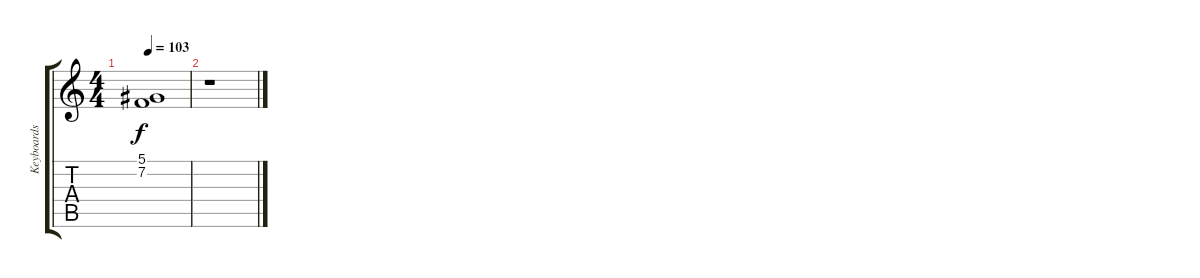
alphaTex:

\track ("Keyboards " "Keyboards ") {instrument pad7halo}
\staff {score tabs}
\tuning (Eb4 Bb3 Gb3 Db3 Ab2 Eb2) {hide}
\ts (4 4)
\tempo 103
\clef g2
\ks c
(5.1{t} 7.2{t}).1{dy f} |
r.1
